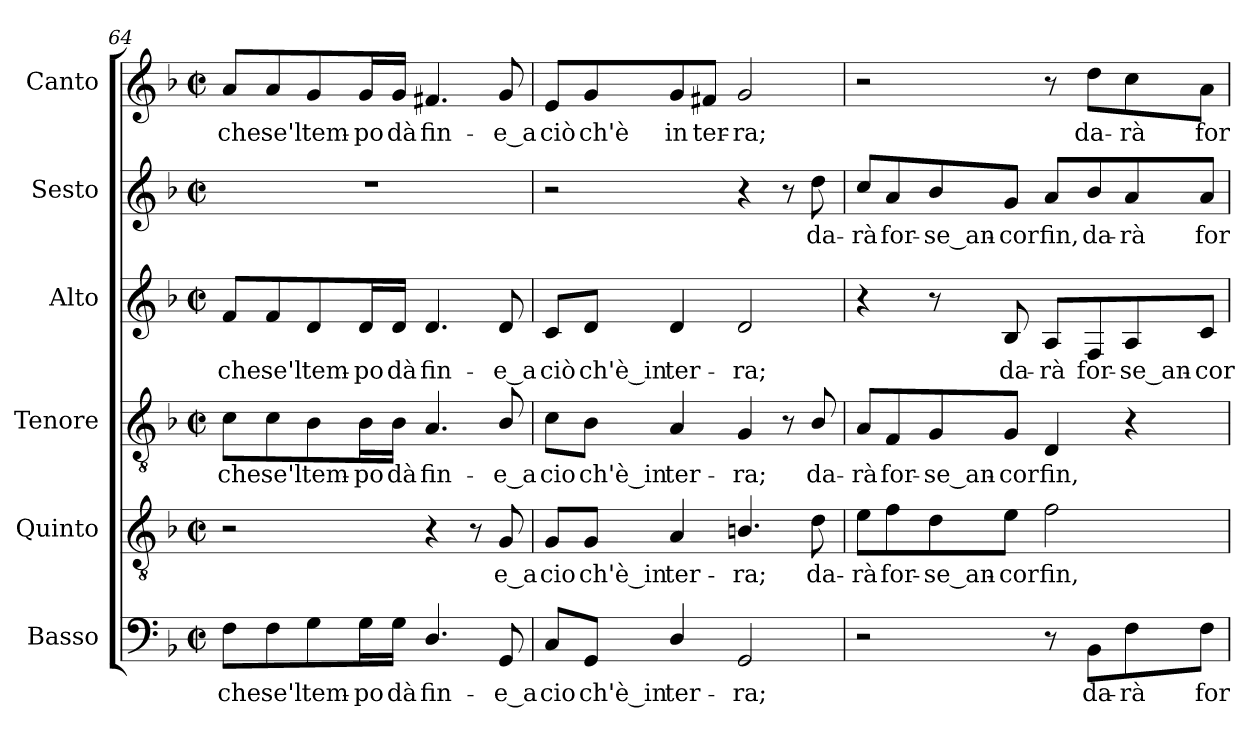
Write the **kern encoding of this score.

**kern	**text	**kern	**text	**kern	**text	**kern	**text	**kern	**text	**kern	**text
*part6	*part6	*part5	*part5	*part4	*part4	*part3	*part3	*part2	*part2	*part1	*part1
*staff6	*staff6	*staff5	*staff5	*staff4	*staff4	*staff3	*staff3	*staff2	*staff2	*staff1	*staff1
*I"Basso	*	*I"Quinto	*	*I"Tenore	*	*I"Alto	*	*I"Sesto	*	*I"Canto	*
*I'B.	*	*I'T.	*	*I'T.	*	*I'A.	*	*I'S.	*	*	*
!!LO:LB:g=z
*clefF4	*	*clefGv2	*	*clefGv2	*	*clefG2	*	*clefG2	*	*clefG2	*
*	*	*ITrd7c12	*	*ITrd7c12	*	*	*	*	*	*	*
*k[b-]	*	*k[b-]	*	*k[b-]	*	*k[b-]	*	*k[b-]	*	*k[b-]	*
*F:	*	*F:	*	*F:	*	*F:	*	*F:	*	*F:	*
*M2/2	*	*M2/2	*	*M2/2	*	*M2/2	*	*M2/2	*	*M2/2	*
*met(c|)	*	*met(c|)	*	*met(c|)	*	*met(c|)	*	*met(c|)	*	*met(c|)	*
=64	=64	=64	=64	=64	=64	=64	=64	=64	=64	=64	=64
!	!LO:LY:b:color=#000000	!	!	!	!	!	!	!	!	!	!
!	!	!	!	!	!LO:LY:b:color=#000000	!	!	!	!	!	!
!	!	!	!	!	!	!	!LO:LY:b:color=#000000	!	!	!	!
!	!	!	!	!	!	!	!	!	!	!	!LO:LY:b:color=#000000
8Fi\L	che	2r	.	8Ci\L	che	8fi/L	che	1r	.	8ai/L	che
!	!LO:LY:b:color=#000000	!	!	!	!	!	!	!	!	!	!
!	!	!	!	!	!LO:LY:b:color=#000000	!	!	!	!	!	!
!	!	!	!	!	!	!	!LO:LY:b:color=#000000	!	!	!	!
!	!	!	!	!	!	!	!	!	!	!	!LO:LY:b:color=#000000
8Fi\	se'l	.	.	8Ci\	se'l	8fi/	se'l	.	.	8ai/	se'l
!	!LO:LY:b:color=#000000	!	!	!	!	!	!	!	!	!	!
!	!	!	!	!	!LO:LY:b:color=#000000	!	!	!	!	!	!
!	!	!	!	!	!	!	!LO:LY:b:color=#000000	!	!	!	!
!	!	!	!	!	!	!	!	!	!	!	!LO:LY:b:color=#000000
8Gi\	tem-	.	.	8BB-i\	tem-	8di/	tem-	.	.	8gi/	tem-
!	!LO:LY:b:color=#000000	!	!	!	!	!	!	!	!	!	!
!	!	!	!	!	!LO:LY:b:color=#000000	!	!	!	!	!	!
!	!	!	!	!	!	!	!LO:LY:b:color=#000000	!	!	!	!
!	!	!	!	!	!	!	!	!	!	!	!LO:LY:b:color=#000000
16Gi\L	-po	.	.	16BB-i\L	-po	16di/L	-po	.	.	16gi/L	-po
!	!LO:LY:b:color=#000000	!	!	!	!	!	!	!	!	!	!
!	!	!	!	!	!LO:LY:b:color=#000000	!	!	!	!	!	!
!	!	!	!	!	!	!	!LO:LY:b:color=#000000	!	!	!	!
!	!	!	!	!	!	!	!	!	!	!	!LO:LY:b:color=#000000
16Gi\JJ	dà	.	.	16BB-i\JJ	dà	16di/JJ	dà	.	.	16gi/JJ	dà
!	!LO:LY:b:color=#000000	!	!	!	!	!	!	!	!	!	!
!	!	!	!	!	!LO:LY:b:color=#000000	!	!	!	!	!	!
!	!	!	!	!	!	!	!LO:LY:b:color=#000000	!	!	!	!
!	!	!	!	!	!	!	!	!	!	!	!LO:LY:b:color=#000000
4.Di/	fin-	4r	.	4.AAi/	fin-	4.di/	fin-	.	.	4.f#Xi/	fin-
.	.	8r	.	.	.	.	.	.	.	.	.
!	!LO:LY:b:color=#000000	!	!	!	!	!	!	!	!	!	!
!	!	!	!LO:LY:b:color=#000000	!	!	!	!	!	!	!	!
!	!	!	!	!	!LO:LY:b:color=#000000	!	!	!	!	!	!
!	!	!	!	!	!	!	!LO:LY:b:color=#000000	!	!	!	!
!	!	!	!	!	!	!	!	!	!	!	!LO:LY:b:color=#000000
8GGi/	-e_a	8GGi/	e_a	8BB-i/	-e_a	8di/	-e_a	.	.	8gi/	-e_a
=65	=65	=65	=65	=65	=65	=65	=65	=65	=65	=65	=65
!	!LO:LY:b:color=#000000	!	!	!	!	!	!	!	!	!	!
!	!	!	!LO:LY:b:color=#000000	!	!	!	!	!	!	!	!
!	!	!	!	!	!LO:LY:b:color=#000000	!	!	!	!	!	!
!	!	!	!	!	!	!	!LO:LY:b:color=#000000	!	!	!	!
!	!	!	!	!	!	!	!	!	!	!	!LO:LY:b:color=#000000
8Ci/L	cio	8GGi/L	cio	8Ci\L	cio	8ci/L	ciò	2r	.	8ei/L	ciò
!	!LO:LY:b:color=#000000	!	!	!	!	!	!	!	!	!	!
!	!	!	!LO:LY:b:color=#000000	!	!	!	!	!	!	!	!
!	!	!	!	!	!LO:LY:b:color=#000000	!	!	!	!	!	!
!	!	!	!	!	!	!	!LO:LY:b:color=#000000	!	!	!	!
!	!	!	!	!	!	!	!	!	!	!	!LO:LY:b:color=#000000
8GGi/J	ch'è_in	8GGi/J	ch'è_in	8BB-i\J	ch'è_in	8di/J	ch'è_in	.	.	8gi/	ch'è
!	!LO:LY:b:color=#000000	!	!	!	!	!	!	!	!	!	!
!	!	!	!LO:LY:b:color=#000000	!	!	!	!	!	!	!	!
!	!	!	!	!	!LO:LY:b:color=#000000	!	!	!	!	!	!
!	!	!	!	!	!	!	!LO:LY:b:color=#000000	!	!	!	!
!	!	!	!	!	!	!	!	!	!	!	!LO:LY:b:color=#000000
4Di/	ter-	4AAi/	ter-	4AAi/	ter-	4di/	ter-	.	.	8gi/	in
!	!	!	!	!	!	!	!	!	!	!	!LO:LY:b:color=#000000
.	.	.	.	.	.	.	.	.	.	8f#Xi/J	ter-
!	!LO:LY:b:color=#000000	!	!	!	!	!	!	!	!	!	!
!	!	!	!LO:LY:b:color=#000000	!	!	!	!	!	!	!	!
!	!	!	!	!	!LO:LY:b:color=#000000	!	!	!	!	!	!
!	!	!	!	!	!	!	!LO:LY:b:color=#000000	!	!	!	!
!	!	!	!	!	!	!	!	!	!	!	!LO:LY:b:color=#000000
2GGi/	-ra;	4.BBni/	-ra;	4GGi/	-ra;	2di/	-ra;	4r	.	2gi/	-ra;
.	.	.	.	8r	.	.	.	8r	.	.	.
!	!	!	!LO:LY:b:color=#000000	!	!	!	!	!	!	!	!
!	!	!	!	!	!LO:LY:b:color=#000000	!	!	!	!	!	!
!	!	!	!	!	!	!	!	!	!LO:LY:b:color=#000000	!	!
.	.	8Di\	da-	8BB-i/	da-	.	.	8ddi\	da-	.	.
=66	=66	=66	=66	=66	=66	=66	=66	=66	=66	=66	=66
!	!	!	!LO:LY:b:color=#000000	!	!	!	!	!	!	!	!
!	!	!	!	!	!LO:LY:b:color=#000000	!	!	!	!	!	!
!	!	!	!	!	!	!	!	!	!LO:LY:b:color=#000000	!	!
2r	.	8Ei\L	-rà	8AAi/L	-rà	4r	.	8cci/L	-rà	2r	.
!	!	!	!LO:LY:b:color=#000000	!	!	!	!	!	!	!	!
!	!	!	!	!	!LO:LY:b:color=#000000	!	!	!	!	!	!
!	!	!	!	!	!	!	!	!	!LO:LY:b:color=#000000	!	!
.	.	8Fi\	for-	8FFi/	for-	.	.	8ai/	for-	.	.
!	!	!	!LO:LY:b:color=#000000	!	!	!	!	!	!	!	!
!	!	!	!	!	!LO:LY:b:color=#000000	!	!	!	!	!	!
!	!	!	!	!	!	!	!	!	!LO:LY:b:color=#000000	!	!
.	.	8Di\	-se_an-	8GGi/	-se_an-	8r	.	8b-i/	-se_an-	.	.
!	!	!	!LO:LY:b:color=#000000	!	!	!	!	!	!	!	!
!	!	!	!	!	!LO:LY:b:color=#000000	!	!	!	!	!	!
!	!	!	!	!	!	!	!LO:LY:b:color=#000000	!	!	!	!
!	!	!	!	!	!	!	!	!	!LO:LY:b:color=#000000	!	!
.	.	8Ei\J	-cor	8GGi/J	-cor	8B-i/	da-	8gi/J	-cor	.	.
!	!	!	!LO:LY:b:color=#000000	!	!	!	!	!	!	!	!
!	!	!	!	!	!LO:LY:b:color=#000000	!	!	!	!	!	!
!	!	!	!	!	!	!	!LO:LY:b:color=#000000	!	!	!	!
!	!	!	!	!	!	!	!	!	!LO:LY:b:color=#000000	!	!
8r	.	2Fi\	fin,	4DDi/	fin,	8Ai/L	-rà	8ai/L	fin,	8r	.
!	!LO:LY:b:color=#000000	!	!	!	!	!	!	!	!	!	!
!	!	!	!	!	!	!	!LO:LY:b:color=#000000	!	!	!	!
!	!	!	!	!	!	!	!	!	!LO:LY:b:color=#000000	!	!
!	!	!	!	!	!	!	!	!	!	!	!LO:LY:b:color=#000000
8BB-i\L	da-	.	.	.	.	8Fi/	for-	8b-i/	da-	8ddi\L	da-
!	!LO:LY:b:color=#000000	!	!	!	!	!	!	!	!	!	!
!	!	!	!	!	!	!	!LO:LY:b:color=#000000	!	!	!	!
!	!	!	!	!	!	!	!	!	!LO:LY:b:color=#000000	!	!
!	!	!	!	!	!	!	!	!	!	!	!LO:LY:b:color=#000000
8Fi\	-rà	.	.	4r	.	8Ai/	-se_an-	8ai/	-rà	8cci\	-rà
!	!LO:LY:b:color=#000000	!	!	!	!	!	!	!	!	!	!
!	!	!	!	!	!	!	!LO:LY:b:color=#000000	!	!	!	!
!	!	!	!	!	!	!	!	!	!LO:LY:b:color=#000000	!	!
!	!	!	!	!	!	!	!	!	!	!	!LO:LY:b:color=#000000
8Fi\J	for-	.	.	.	.	8ci/J	-cor	8ai/J	for-	8ai\J	for-
=	=	=	=	=	=	=	=	=	=	=	=
*-	*-	*-	*-	*-	*-	*-	*-	*-	*-	*-	*-
